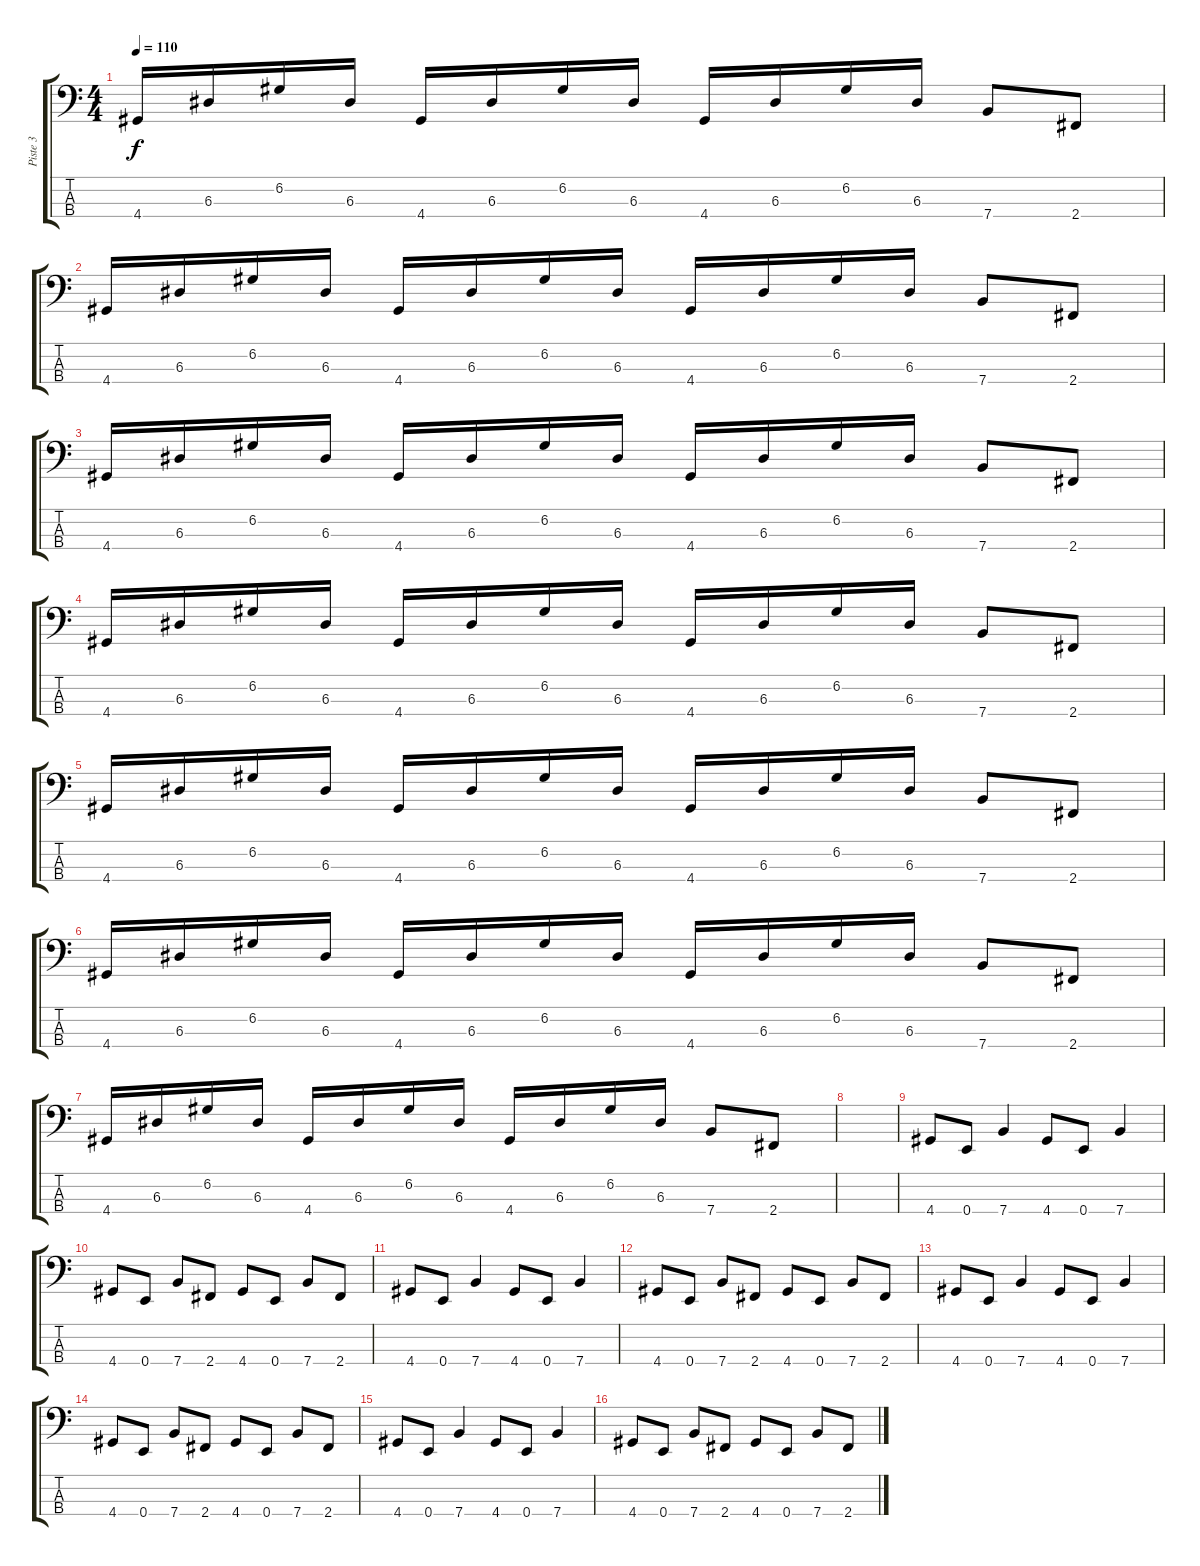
\track ("Piste 3" "Piste 3") {instrument electricbasspick}
\staff {score tabs}
\tuning (G2 D2 A1 E1) {hide}
\ts (4 4)
\tempo 110
\clef f4
\ks c
4.4.16{dy f} 6.3.16 6.2.16 6.3.16 4.4.16 6.3.16 6.2.16 6.3.16 4.4.16 6.3.16 6.2.16 6.3.16 7.4.8 2.4.8 |
4.4.16 6.3.16 6.2.16 6.3.16 4.4.16 6.3.16 6.2.16 6.3.16 4.4.16 6.3.16 6.2.16 6.3.16 7.4.8 2.4.8 |
4.4.16 6.3.16 6.2.16 6.3.16 4.4.16 6.3.16 6.2.16 6.3.16 4.4.16 6.3.16 6.2.16 6.3.16 7.4.8 2.4.8 |
4.4.16 6.3.16 6.2.16 6.3.16 4.4.16 6.3.16 6.2.16 6.3.16 4.4.16 6.3.16 6.2.16 6.3.16 7.4.8 2.4.8 |
4.4.16 6.3.16 6.2.16 6.3.16 4.4.16 6.3.16 6.2.16 6.3.16 4.4.16 6.3.16 6.2.16 6.3.16 7.4.8 2.4.8 |
4.4.16 6.3.16 6.2.16 6.3.16 4.4.16 6.3.16 6.2.16 6.3.16 4.4.16 6.3.16 6.2.16 6.3.16 7.4.8 2.4.8 |
4.4.16 6.3.16 6.2.16 6.3.16 4.4.16 6.3.16 6.2.16 6.3.16 4.4.16 6.3.16 6.2.16 6.3.16 7.4.8 2.4.8 |
|
4.4.8 0.4.8 7.4.4 4.4.8 0.4.8 7.4.4 |
4.4.8 0.4.8 7.4.8 2.4.8 4.4.8 0.4.8 7.4.8 2.4.8 |
4.4.8 0.4.8 7.4.4 4.4.8 0.4.8 7.4.4 |
4.4.8 0.4.8 7.4.8 2.4.8 4.4.8 0.4.8 7.4.8 2.4.8 |
4.4.8 0.4.8 7.4.4 4.4.8 0.4.8 7.4.4 |
4.4.8 0.4.8 7.4.8 2.4.8 4.4.8 0.4.8 7.4.8 2.4.8 |
4.4.8 0.4.8 7.4.4 4.4.8 0.4.8 7.4.4 |
4.4.8 0.4.8 7.4.8 2.4.8 4.4.8 0.4.8 7.4.8 2.4.8
